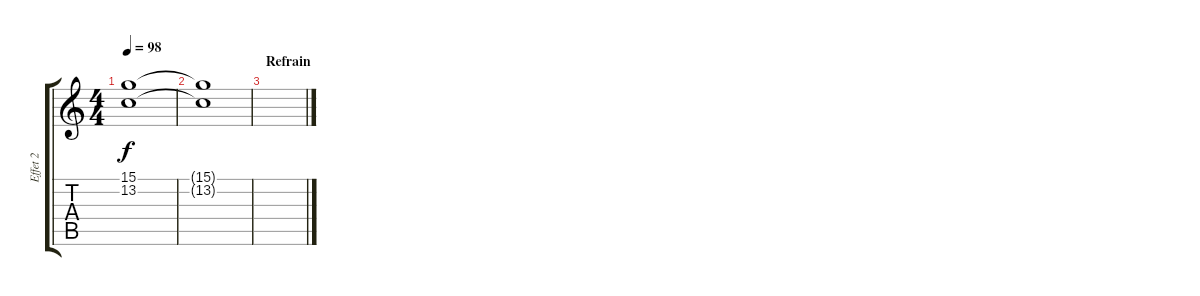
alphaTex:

\track ("Effet 2" "Effet 2") {instrument synthbrass1}
\staff {score tabs}
\tuning (E4 B3 G3 D3 A2 E2) {hide}
\ts (4 4)
\tempo 98
\clef g2
\ks c
(15.1 13.2).1{dy f} |
(15.1{t} 13.2{t}).1 |
\section ("" "Refrain")
